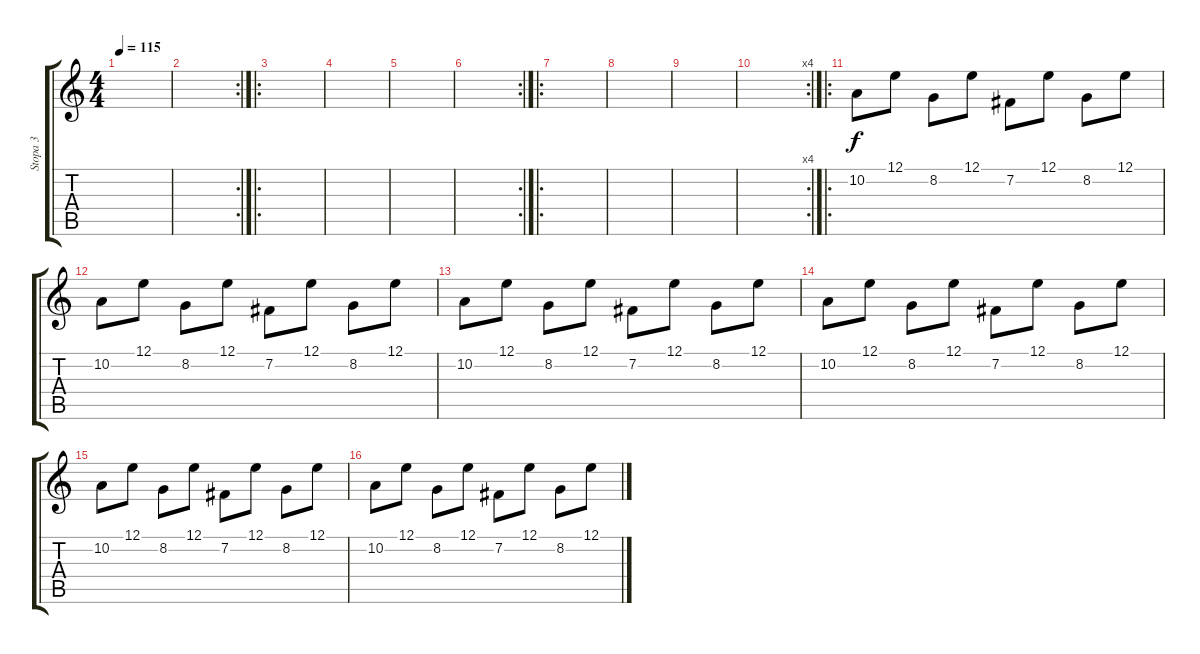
\track ("Stopa 3" "Stopa 3") {instrument pad6metallic}
\staff {score tabs}
\tuning (E4 B3 G3 D3 A2 E2) {hide}
\ts (4 4)
\tempo 115
\clef g2
\ks c
|
\rc 2
|
\ro
|
|
|
\rc 2
|
\ro
|
|
|
\rc 4
|
\ro
10.2.8{instrument churchorgan} 12.1.8 8.2.8 12.1.8 7.2.8 12.1.8 8.2.8 12.1.8 |
10.2.8 12.1.8 8.2.8 12.1.8 7.2.8 12.1.8 8.2.8 12.1.8 |
10.2.8 12.1.8 8.2.8 12.1.8 7.2.8 12.1.8 8.2.8 12.1.8 |
10.2.8 12.1.8 8.2.8 12.1.8 7.2.8 12.1.8 8.2.8 12.1.8 |
10.2.8 12.1.8 8.2.8 12.1.8 7.2.8 12.1.8 8.2.8 12.1.8 |
10.2.8 12.1.8 8.2.8 12.1.8 7.2.8 12.1.8 8.2.8 12.1.8
